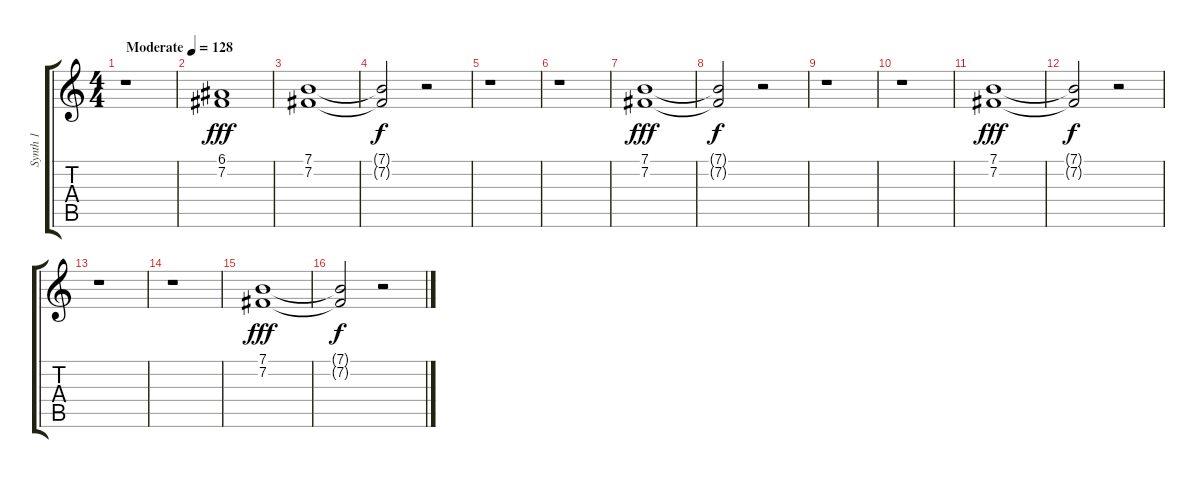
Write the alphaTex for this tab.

\track ("Synth 1" "Synth 1") {instrument pad8sweep}
\staff {score tabs}
\tuning (E4 B3 G3 D3 A2 E2) {hide}
\ts (4 4)
\tempo (128 "Moderate")
\clef g2
\ks c
r.1{dy fff instrument pad8sweep} |
(6.1 7.2).1 |
(7.1 7.2).1 |
(7.1{t} 7.2{t}).2{dy f} r.2 |
r.1 |
r.1 |
(7.1 7.2).1{dy fff} |
(7.1{t} 7.2{t}).2{dy f} r.2 |
r.1 |
r.1 |
(7.1 7.2).1{dy fff} |
(7.1{t} 7.2{t}).2{dy f} r.2 |
r.1 |
r.1 |
(7.1 7.2).1{dy fff} |
(7.1{t} 7.2{t}).2{dy f} r.2
